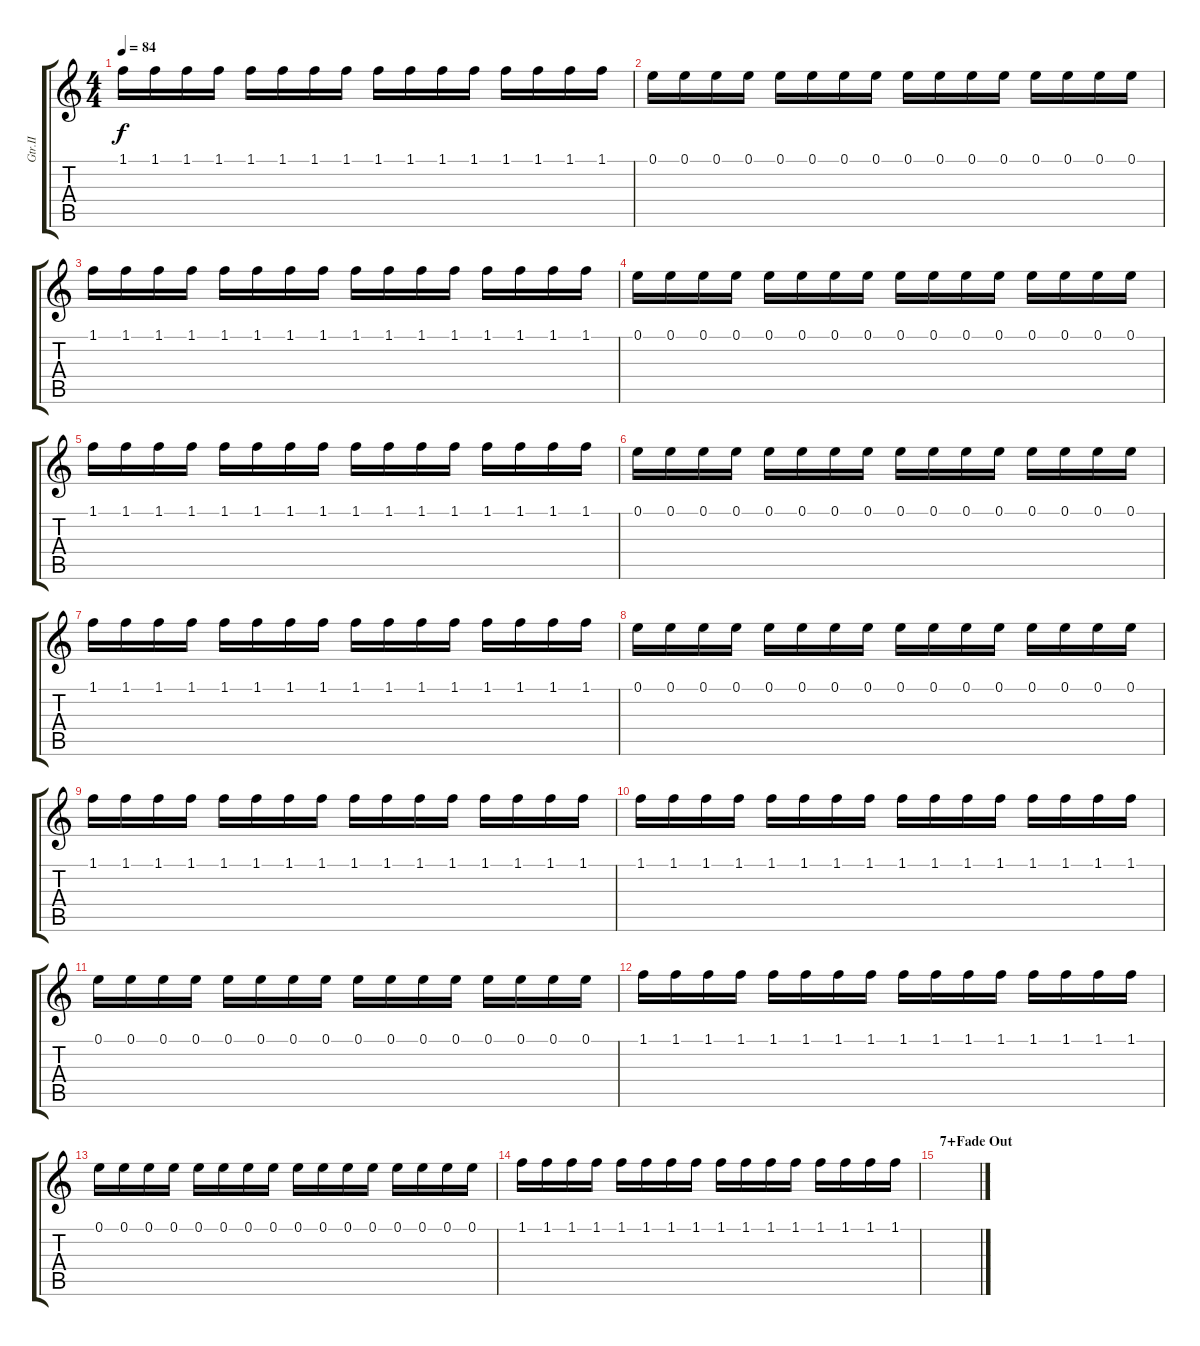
\track ("Gtr.II" "Gtr.II") {instrument overdrivenguitar}
\staff {score tabs}
\tuning (E4 B3 G3 D3 A2 E2) {hide}
\ts (4 4)
\tempo 84
\clef g2
\ks c
1.1.16{dy f} 1.1.16 1.1.16 1.1.16 1.1.16 1.1.16 1.1.16 1.1.16 1.1.16 1.1.16 1.1.16 1.1.16 1.1.16 1.1.16 1.1.16 1.1.16 |
0.1.16 0.1.16 0.1.16 0.1.16 0.1.16 0.1.16 0.1.16 0.1.16 0.1.16 0.1.16 0.1.16 0.1.16 0.1.16 0.1.16 0.1.16 0.1.16 |
1.1.16 1.1.16 1.1.16 1.1.16 1.1.16 1.1.16 1.1.16 1.1.16 1.1.16 1.1.16 1.1.16 1.1.16 1.1.16 1.1.16 1.1.16 1.1.16 |
0.1.16 0.1.16 0.1.16 0.1.16 0.1.16 0.1.16 0.1.16 0.1.16 0.1.16 0.1.16 0.1.16 0.1.16 0.1.16 0.1.16 0.1.16 0.1.16 |
1.1.16 1.1.16 1.1.16 1.1.16 1.1.16 1.1.16 1.1.16 1.1.16 1.1.16 1.1.16 1.1.16 1.1.16 1.1.16 1.1.16 1.1.16 1.1.16 |
0.1.16 0.1.16 0.1.16 0.1.16 0.1.16 0.1.16 0.1.16 0.1.16 0.1.16 0.1.16 0.1.16 0.1.16 0.1.16 0.1.16 0.1.16 0.1.16 |
1.1.16 1.1.16 1.1.16 1.1.16 1.1.16 1.1.16 1.1.16 1.1.16 1.1.16 1.1.16 1.1.16 1.1.16 1.1.16 1.1.16 1.1.16 1.1.16 |
0.1.16 0.1.16 0.1.16 0.1.16 0.1.16 0.1.16 0.1.16 0.1.16 0.1.16 0.1.16 0.1.16 0.1.16 0.1.16 0.1.16 0.1.16 0.1.16 |
1.1.16 1.1.16 1.1.16 1.1.16 1.1.16 1.1.16 1.1.16 1.1.16 1.1.16 1.1.16 1.1.16 1.1.16 1.1.16 1.1.16 1.1.16 1.1.16 |
1.1.16 1.1.16 1.1.16 1.1.16 1.1.16 1.1.16 1.1.16 1.1.16 1.1.16 1.1.16 1.1.16 1.1.16 1.1.16 1.1.16 1.1.16 1.1.16 |
0.1.16 0.1.16 0.1.16 0.1.16 0.1.16 0.1.16 0.1.16 0.1.16 0.1.16 0.1.16 0.1.16 0.1.16 0.1.16 0.1.16 0.1.16 0.1.16 |
1.1.16 1.1.16 1.1.16 1.1.16 1.1.16 1.1.16 1.1.16 1.1.16 1.1.16 1.1.16 1.1.16 1.1.16 1.1.16 1.1.16 1.1.16 1.1.16 |
0.1.16 0.1.16 0.1.16 0.1.16 0.1.16 0.1.16 0.1.16 0.1.16 0.1.16 0.1.16 0.1.16 0.1.16 0.1.16 0.1.16 0.1.16 0.1.16 |
1.1.16 1.1.16 1.1.16 1.1.16 1.1.16 1.1.16 1.1.16 1.1.16 1.1.16 1.1.16 1.1.16 1.1.16 1.1.16 1.1.16 1.1.16 1.1.16 |
\section ("" "7+Fade Out")
